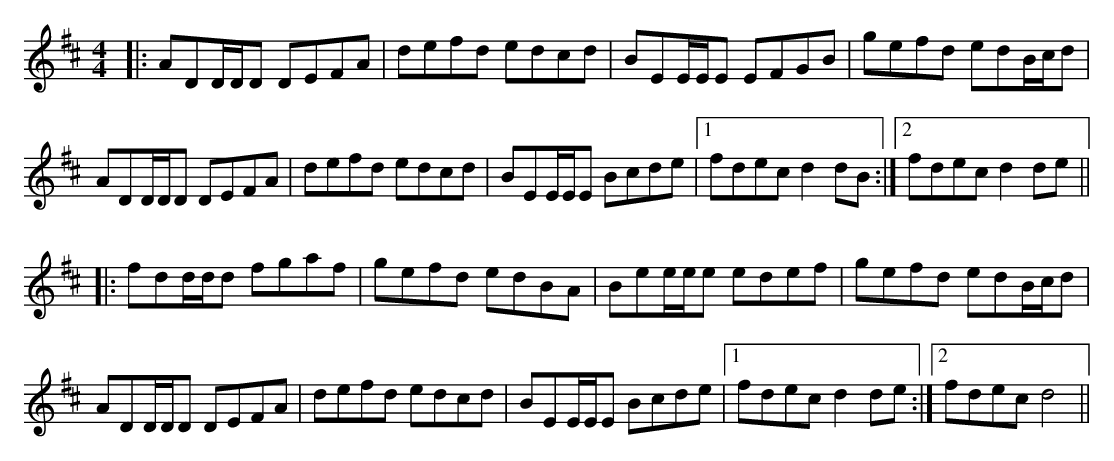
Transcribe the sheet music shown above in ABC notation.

X:1
M:4/4
K:D
|:ADD/D/D DEFA|defd edcd|BEE/E/E EFGB|gefd edB/c/d|
ADD/D/D DEFA|defd edcd|BEE/E/E Bcde|1 fdec d2dB:|2 fdec d2de||
|:fdd/d/d fgaf|gefd edBA|Bee/e/e edef|gefd edB/c/d|
ADD/D/D DEFA|defd edcd|BEE/E/E Bcde|1 fdec d2de:|2 fdec d4||
